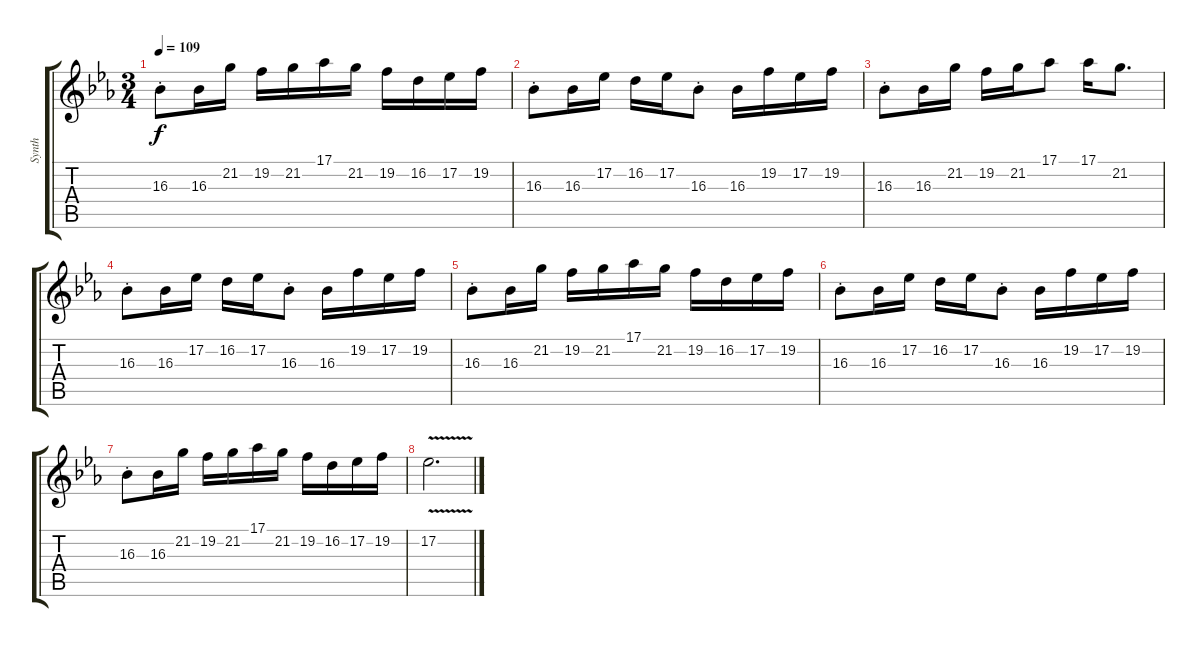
\track ("Synth" "Synth") {instrument tremolostrings}
\staff {score tabs}
\tuning (Eb4 Bb3 Gb3 Db3 Ab2 Eb2) {hide}
\ts (3 4)
\tempo 109
\clef g2
\ks eb
16.3{st}.8{dy f} 16.3.16 21.2.16 19.2.16 21.2.16 17.1.16 21.2.16 19.2.16 16.2.16 17.2.16 19.2.16 |
16.3{st}.8 16.3.16 17.2.16 16.2.16 17.2.16 16.3{st}.8 16.3.16 19.2.16 17.2.16 19.2.16 |
16.3{st}.8 16.3.16 21.2.16 19.2.16 21.2.16 17.1.8 17.1.16 21.2.8{d} |
16.3{st}.8 16.3.16 17.2.16 16.2.16 17.2.16 16.3{st}.8 16.3.16 19.2.16 17.2.16 19.2.16 |
16.3{st}.8 16.3.16 21.2.16 19.2.16 21.2.16 17.1.16 21.2.16 19.2.16 16.2.16 17.2.16 19.2.16 |
16.3{st}.8 16.3.16 17.2.16 16.2.16 17.2.16 16.3{st}.8 16.3.16 19.2.16 17.2.16 19.2.16 |
16.3{st}.8 16.3.16 21.2.16 19.2.16 21.2.16 17.1.16 21.2.16 19.2.16 16.2.16 17.2.16 19.2.16 |
17.2{v}.2{d}
